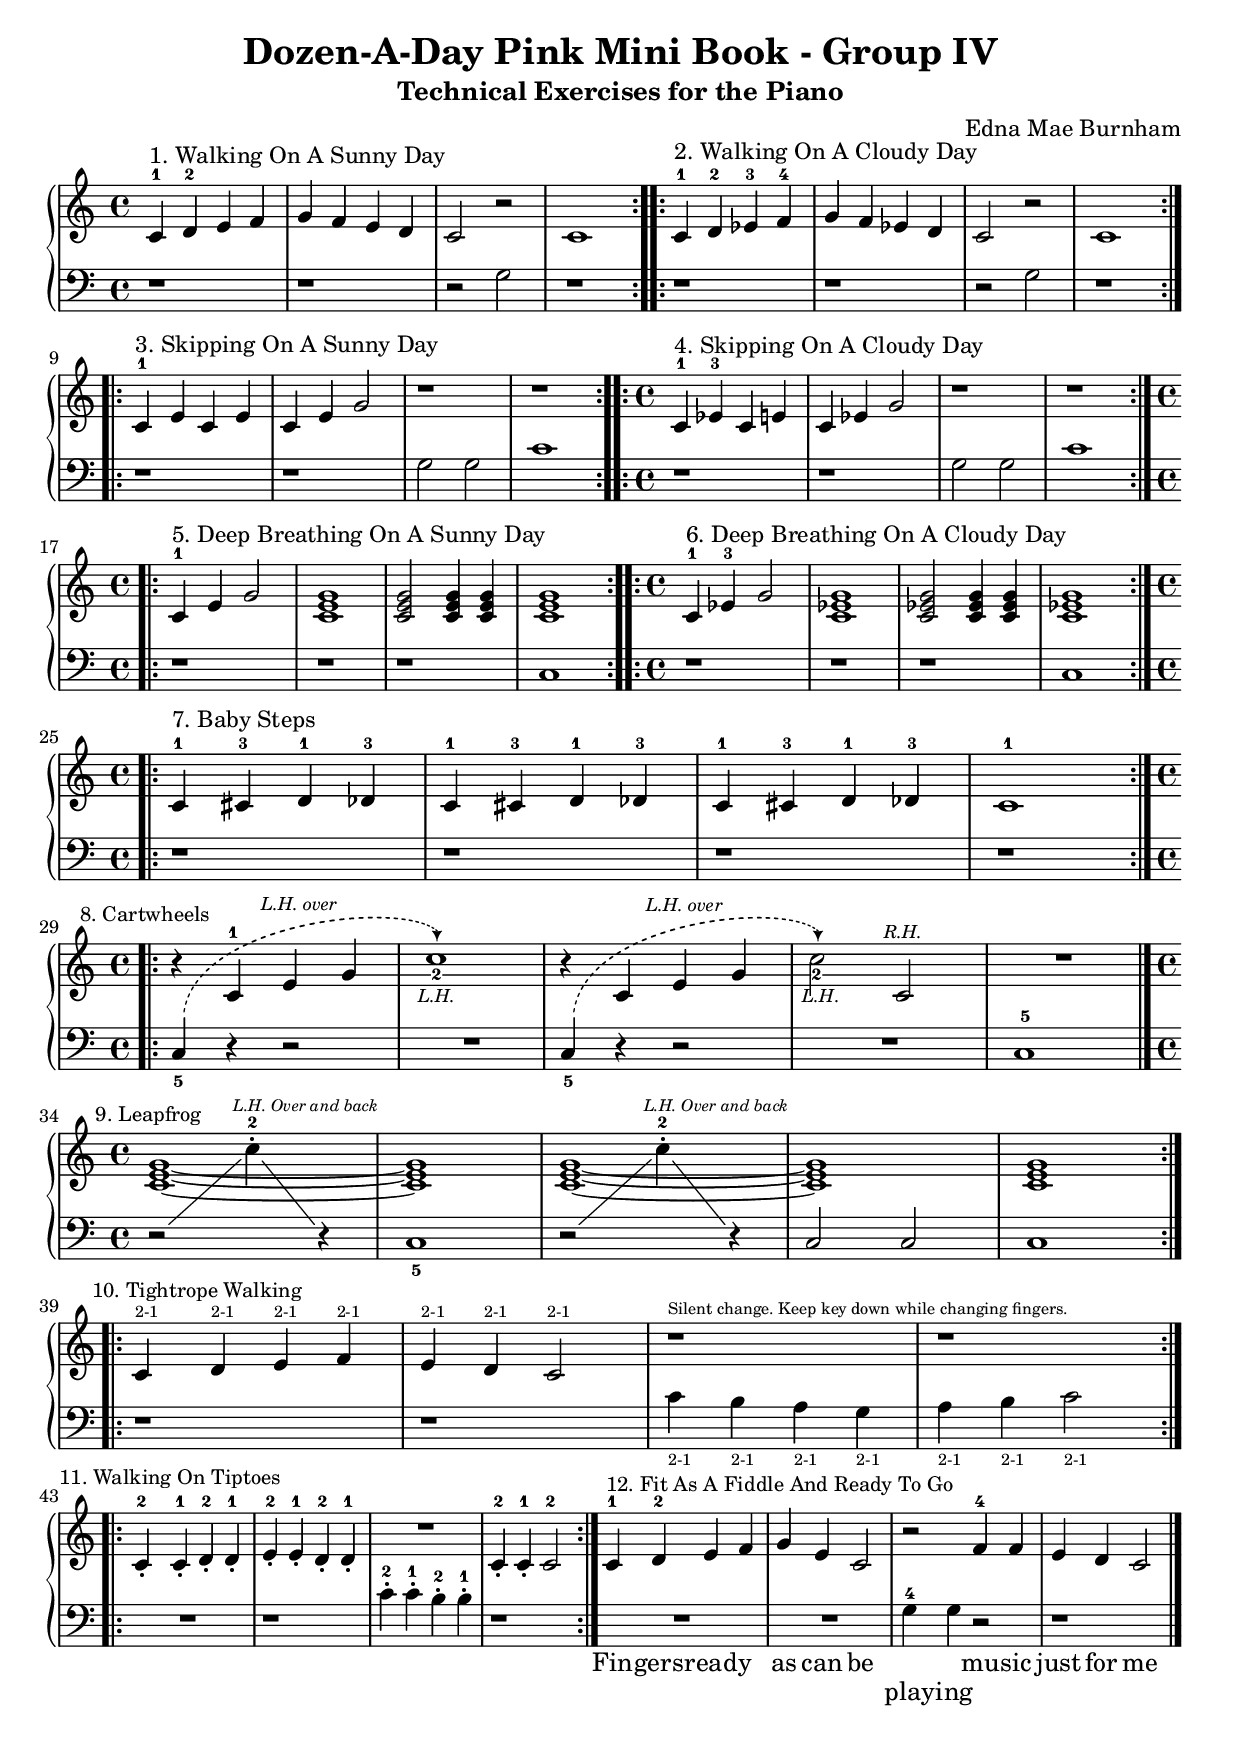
\version "2.22.1"
\include "articulate.ly"

\header {
  title = "Dozen-A-Day Pink Mini Book - Group IV"
  subtitle = "Technical Exercises for the Piano"
  composer = "Edna Mae Burnham"
}

\paper {
  #(set-paper-size "a4")
}

\layout {
  \context {
    \Voice
    \consists "Melody_engraver"
    \override Stem #'neutral-direction = #'()
  }
}

#(define right-arrow-and-lh-over-to-slur
   (grob-transformer 'stencil (lambda (grob orig)
     (let* ((cpts (ly:grob-property grob 'control-points))
            (middle-left-coord (cadr cpts))
            (middle-right-coord (caddr cpts))
            (right-coord (cadddr cpts))
            (raw-arrow (grob-interpret-markup grob (markup #:arrow-head Y DOWN #t)))
            (arr-ext (ly:stencil-extent raw-arrow Y))
            (arr-neg-height (- (car arr-ext) (cdr arr-ext)))
            (corrected-arrow (ly:stencil-translate-axis raw-arrow arr-neg-height Y))
            (arrow (ly:stencil-translate corrected-arrow right-coord))
            (lh-raw (grob-interpret-markup grob (markup #:fontsize -2 #:italic "L.H. over")))
            (lh-cent (ly:stencil-aligned-to (ly:stencil-aligned-to lh-raw X CENTER) Y DOWN))
            (middle-coord (cons (/ (+ (car middle-left-coord) (car middle-right-coord)) 2) (/ (+ (cdr middle-left-coord) (cdr middle-right-coord)) 2)))
            (lh (ly:stencil-translate lh-cent middle-coord)))
       (display middle-coord)
     (ly:stencil-add
       orig arrow lh)))))

global = {
  \key c \major
  \time 4/4
}


right = \relative c' {
    \global
    \repeat volta 2 {c4-1^"1. Walking On A Sunny Day" d4-2 e4 f4 | g4 f4 e4 d4 | c2 r2 | c1 }
    \repeat volta 2 {c4-1^"2. Walking On A Cloudy Day" d4-2 ees4-3 f4-4 | g4 f4 ees4 d4 | c2 r2 | c1 }

    \break
    \repeat volta 2 {c4-1^"3. Skipping On A Sunny Day" e4 c4 e4 | c4 e4 g2 | r1 | r1} 

    \repeat volta 2 {
      \time 4/4
      c,4-1^"4. Skipping On A Cloudy Day" ees4-3 c4 e4 | c4 ees4 g2 | r1 | r1
      } 

    \break
    \repeat volta 2 { 
      \time 4/4
      c,4-1^"5. Deep Breathing On A Sunny Day" e4 g2 | <c, e g> 1 | <c e g> 2 4 4 | <c e g> 1
    }

    \repeat volta 2 {
      \time 4/4
      c4-1^"6. Deep Breathing On A Cloudy Day" ees4-3 g2 | <c, ees g> 1 | <c ees g> 2 4 4 | <c ees g> 1
    }

    \break
    \time 4/4
    \repeat volta 2 { 
      c4-1^"7. Baby Steps" cis4-3 d4-1 des4-3 |  
      \repeat unfold 2 {
        c4-1 cis4-3 d4-1 des4-3       
      } |
      c1-1
      }

    %{This part was much improved with help from music.stackexchange 
    \repeat volta 2 { 
      \time 4/4
      r4^"8. Cartwheels" c4-1 e4 g4| 
      \once\voiceTwo
      R1  
      |  
      r4 c,4 e4 g4 | 
      \once\voiceTwo
      r2 
      c,2^"R.H." | R1 
    }
    %}

    \break
    \repeat volta 2 { 
      \time 4/4
      \mark \markup \small "8. Cartwheels"
       r4
       c4-1 e4 g4| 
      \change Staff = "left"
      R1  
      \change Staff = "right"
      |  
      r4 c,4 e4 g4 | 
      s2 c,2-\tweak parent-alignment-X #CENTER ^\markup\smaller\smaller\italic\center-align "R.H." | R1 \bar "|."
    }

    \break
    \repeat volta 2 { 
      \time 4/4
      \tieDown
      \mark \markup \small "9. Leapfrog"
      <c e g>~ | <c e g> | <c e g>~ | <c e g> | <c e g>
    }
    \break

    

    \repeat volta 2 {
      c4^\markup \teeny "2-1" \mark \markup \small "10. Tightrope Walking"
      d4^\markup \teeny "2-1" 
      e4^\markup \teeny "2-1" 
      f4^\markup \teeny "2-1" | 
      e4^\markup \teeny "2-1" 
      d4^\markup \teeny "2-1" 
      c2^\markup \teeny "2-1" | 
      r1^\markup \teeny "Silent change. Keep key down while changing fingers." | 
      r1
    }

    \break
    \repeat volta 2 {
      c4-.-2 \mark \markup \small "11. Walking On Tiptoes"
      c4-.-1 d4-.-2 d4-.-1 | e4-.-2 e4-.-1 d4-.-2 d4-.-1 | R1 | c4-.-2 c4-.-1 c2-2
    }

    {
      c4-1^\markup \small "12. Fit As A Fiddle And Ready To Go"
      d4-2 e4 f4 | g4 e4 c2 | r2 f4-4 f4 | e4 d4 c2 \bar "|."
    }
    \addlyrics {
      "Fin" -- "gers" -- "read" -- "y" "as" "can" "be"
      "mu" -- "sic"
      "just" "for" "me"
    }

  }

  left = \relative c' {
    \global
    %One
    \repeat volta 2 {r1| r1  | r2 g2| r1}

    %Two
    \repeat volta 2 {r1| r1  | r2 g2| r1}

    %Three
    \repeat volta 2 {r1 | r1 | g2 g2 | c1 }

    %Four
    \repeat volta 2 {r1 | r1 | g2 g2 | c1 }

    %Five
    \repeat volta 2 { 
      r1 | r1 | r1 | c,1
    }

    %Six
    \repeat volta 2 { 
      r1 | r1 | r1 | c1
    }

    %Seven
    \repeat volta 2 { 
      r1 | r1 | r1 | r1
    }

    %{Eight
    % This attempt was much improved by an answer on music.stackexchange.com
    \repeat volta 2 { 
      \stemUp
      \override VoiceFollower #'style  = #'dashed-line
      \showStaffSwitch
      c4_5 r4 r2 
      \change Staff = "right"
      c''1^2
      \hideStaffSwitch
      \change Staff = "left"
      |  
      c,,4_5 r4 r2 
      \showStaffSwitch
      \change Staff = "right"
      \stemDown
      c''2_2_"L.H."
      \hideStaffSwitch
      \change Staff = "left"
      r2 
      c,,1-5
    }
  %}
    %Eight
    \repeat volta 2 { 
      \clef bass
      \phrasingSlurDashed
      \override PhrasingSlur.thickness = #0.6
      \override PhrasingSlur.stencil = #right-arrow-and-lh-over-to-slur
      \shape #'((-0.4 . 3) (-1 . 9) (0 . 4) (0.3 . 1.7)) PhrasingSlur
      c4_5^\( r4 r2 
      \change Staff = "right"
      c''1-\tweak Y-offset -1.5 -\tweak whiteout 1 _2\)-\tweak parent-alignment-X #CENTER _\markup\smaller\smaller\italic\center-align "L.H."
      \change Staff = "left"
      |  
      \shape #'((-0.4 . 3) (-1 . 9) (0 . 4) (0.3 . 1.7)) PhrasingSlur
      c,,4_5\( r4 r2 
      <<
        { \change Staff = "right"
          c''2\)-\tweak Y-offset -1.5 -\tweak whiteout 1 _2-\tweak parent-alignment-X #0.6 _\markup\smaller\smaller\italic\center-align "L.H."
          \change Staff = "left"
        }
        \new Voice R1
      >>
      c,,1-5
    }

    \repeat volta 2 { 
      r2
      \showStaffSwitch
      \change Staff="right"
      c''4-.^2 \mark \markup \teeny \italic "L.H. Over and back" 
      \change Staff="left"
      r4
      | 
      c,,1_5
      | 
      r2 
      \showStaffSwitch
      \change Staff="right"
      c''4-.^2 \mark \markup \teeny \italic "L.H. Over and back" 
      \change Staff="left"
      r4
      |c,,2 c2| c1
    }

    %Ten
    \repeat volta 2 {
      r1
       | r1 | 
      c'4_\markup \teeny "2-1"
      b4_\markup \teeny "2-1"
      a4_\markup \teeny "2-1"  
      g4_\markup \teeny "2-1" | 
      a4_\markup \teeny "2-1" 
      b4_\markup \teeny "2-1" 
      c2_\markup \teeny "2-1" 
    }

    %Eleven
    \repeat volta 2{
      R1 | r1 | c4-.-2 c4-.-1 b4-.-2 b4-.-1 | r1
    }

    %Twelve
    {
      R1 | R1 | g4-4 g4 r2  | r1
    }
    \addlyrics {
      "play" -- "ing"
    }
  }


%{ REPEATS IN MIDI
To get repeats to display in proper notation in the PDF,
but to also unfold in the MIDI,
you will actually need to make two score blocks.
One score block with a \layout{}, and one with a \midi{}.
Put the \unfoldRepeats command in the midi score block.
(see 3.5.6 Using repeats with MIDI)
https://lilypond.org/doc/v2.20/Documentation/notation/using-repeats-with-midi
  %}

  %%THE MUSIC
  theMusic = {
    \new PianoStaff \with {
      instrumentName = ""
    } <<
      \new Staff = "right" \with {
        midiInstrument = "acoustic grand"
      } \right
      \new Staff = "left" \with {
        midiInstrument = "acoustic grand"
      } { \clef bass \left }
    >>
  }

  %%PDF SCORE
  \score {
    \theMusic
    \layout {
      ragged-left = ##t
      indent = 0\cm
    }
  }


  %%MIDI SCORE
  \score {
    \unfoldRepeats 
    { 
      \theMusic
    }
    \midi {
      \tempo 4=70
    }
  }
